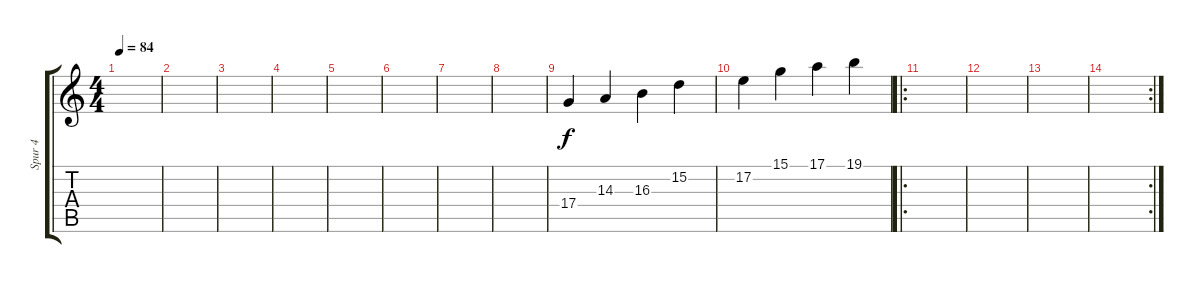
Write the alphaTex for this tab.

\track ("Spur 4" "Spur 4") {instrument flute}
\staff {score tabs}
\tuning (E4 B3 G3 D3 A2 E2) {hide}
\ts (4 4)
\tempo 84
\clef g2
\ks c
|
|
|
|
|
|
|
|
17.4.4 14.3.4 16.3.4 15.2.4 |
17.2.4 15.1.4 17.1.4 19.1.4 |
\ro
|
|
|
\rc 2
